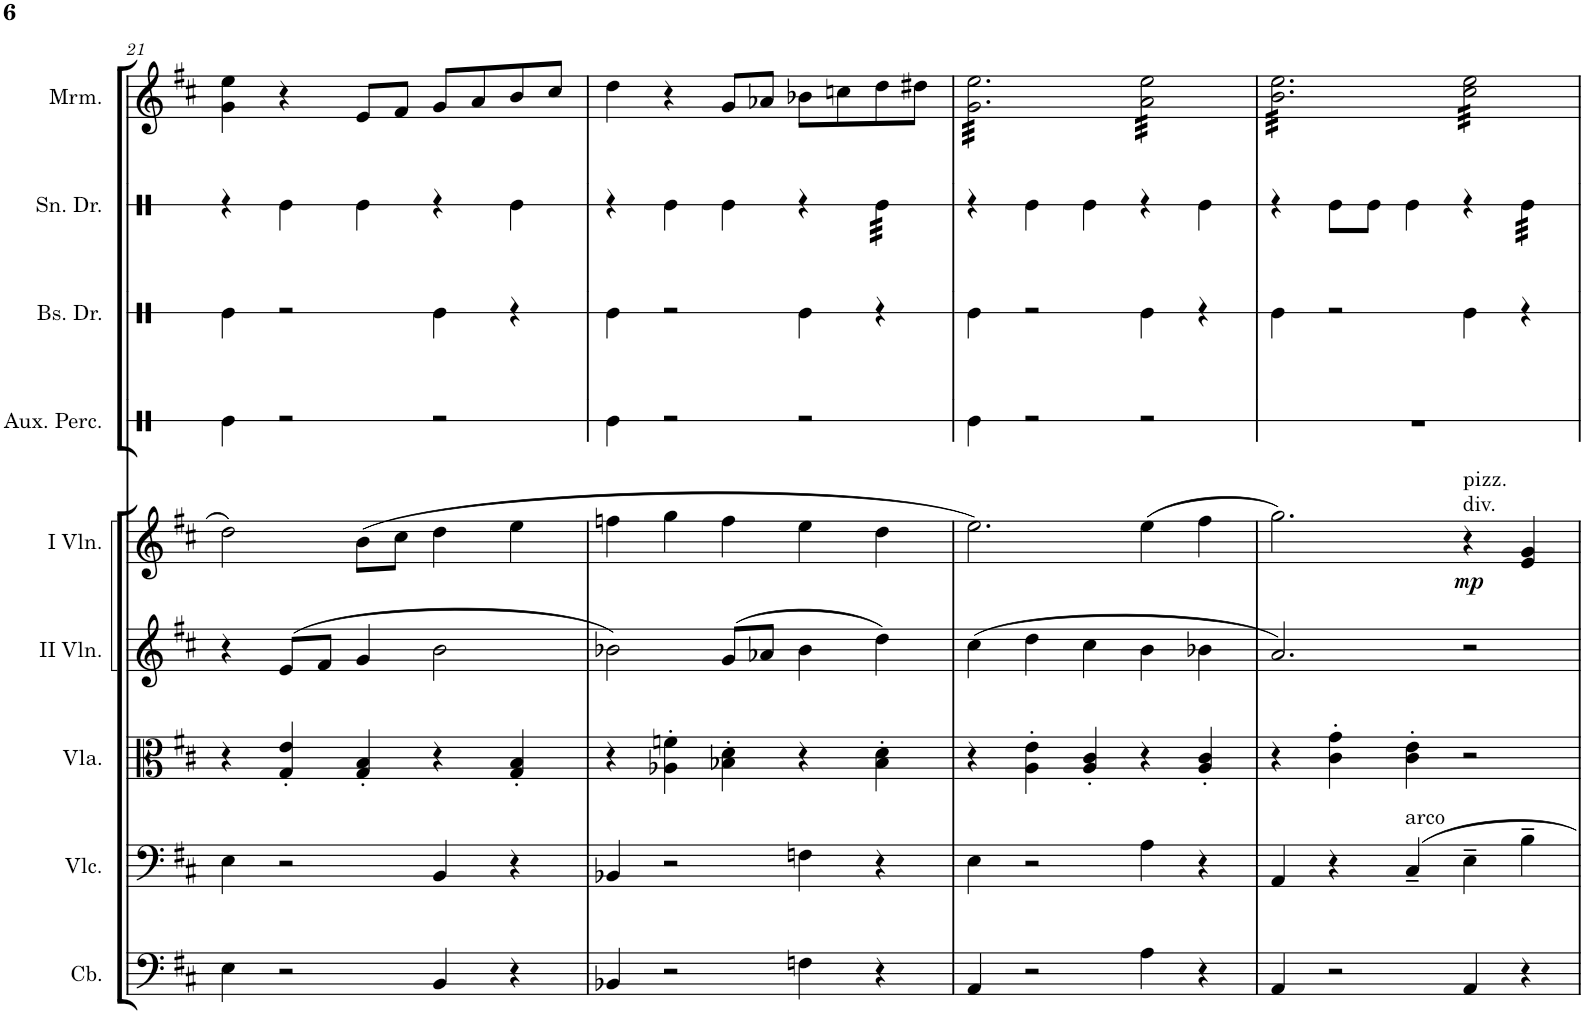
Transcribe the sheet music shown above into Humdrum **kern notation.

**kern	**kern	**kern	**kern	**kern	**dynam	**kern	**kern	**kern	**kern
*part9	*part8	*part7	*part6	*part5	*part5	*part4	*part3	*part2	*part1
*staff9	*staff8	*staff7	*staff6	*staff5	*staff5	*staff4	*staff3	*staff2	*staff1
*I"Contrabasses	*I"Violoncellos	*I"Violas	*I"Second Violins	*I"First Violins	*	*I"Auxiliary Percussion (Triangle, Mark Tree)	*I"Bass Drum	*I"Snare Drum	*I"Marimba
*I'Cb.	*I'Vlc.	*I'Vla.	*	*	*	*I'Aux. Perc.	*I'Bs. Dr.	*I'Sn. Dr.	*I'Mrm.
!!LO:PB:g=z
*clefF4	*clefF4	*clefC3	*clefG2	*clefG2	*	*clefX	*clefX	*clefX	*clefG2
*Trd7c12	*	*	*	*	*	*	*	*	*
*k[f#c#]	*k[f#c#]	*k[f#c#]	*k[f#c#]	*k[f#c#]	*	*k[]	*k[]	*k[]	*k[f#c#]
*M5/4	*M5/4	*M5/4	*M5/4	*M5/4	*	*M5/4	*M5/4	*M5/4	*M5/4
=21	=21	=21	=21	=21	=21	=21	=21	=21	=21
4E\	4E\	4r	4r	2dd\	.	4Re\	4Re\	4r	4g\ 4ee\
2r	2r	4G/' 4e/'	(8e/L	.	.	2r	2r	4Re\	4r
.	.	.	8f#/J	.	.	.	.	.	.
.	.	4G/' 4B/'	4g/	(8b\L	.	.	.	4Re\	8e/L
.	.	.	.	8cc#\J	.	.	.	.	8f#/J
4BB/	4BB/	4r	2b\	4dd\	.	2r	4Re\	4r	8g/L
.	.	.	.	.	.	.	.	.	8a/
4r	4r	4G/' 4B/'	.	4ee\	.	.	4r	4Re\	8b/
.	.	.	.	.	.	.	.	.	8cc#/J
=22	=22	=22	=22	=22	=22	=22	=22	=22	=22
4BB-X/	4BB-X/	4r	2b-X\)	4ffn\	.	4Re\	4Re\	4r	4dd\
2r	2r	4A-X\' 4fn\'	.	4gg\	.	2r	2r	4Re\	4r
.	.	4B-X\' 4d\'	(8g/L	4ff\	.	.	.	4Re\	8g/L
.	.	.	8a-X/J	.	.	.	.	.	8a-X/J
4Fn\	4Fn\	4r	4b-\	4ee\	.	2r	4Re\	4r	8b-X\L
.	.	.	.	.	.	.	.	.	8ccn\
*	*	*	*	*	*	*	*	*tremolo	*
4r	4r	4B-\' 4d\'	4dd\)	4dd\	.	.	4r	32Re\LLL	8dd\
.	.	.	.	.	.	.	.	32Re\	.
.	.	.	.	.	.	.	.	32Re\	.
.	.	.	.	.	.	.	.	32Re\	.
.	.	.	.	.	.	.	.	32Re\	8dd#X\J
.	.	.	.	.	.	.	.	32Re\	.
.	.	.	.	.	.	.	.	32Re\	.
.	.	.	.	.	.	.	.	32Re\JJJ	.
*	*	*	*	*	*	*	*	*Xtremolo	*
=23	=23	=23	=23	=23	=23	=23	=23	=23	=23
*	*	*	*	*	*	*	*	*	*tremolo
4AA/	4E\	4r	(4cc#\	2.ee\)	.	4Re\	4Re\	4r	32g\ 32ee\LLL
.	.	.	.	.	.	.	.	.	32g\ 32ee\
.	.	.	.	.	.	.	.	.	32g\ 32ee\
.	.	.	.	.	.	.	.	.	32g\ 32ee\
.	.	.	.	.	.	.	.	.	32g\ 32ee\
.	.	.	.	.	.	.	.	.	32g\ 32ee\
.	.	.	.	.	.	.	.	.	32g\ 32ee\
.	.	.	.	.	.	.	.	.	32g\ 32ee\
2r	2r	4A\' 4e\'	4dd\	.	.	2r	2r	4Re\	32g\ 32ee\
.	.	.	.	.	.	.	.	.	32g\ 32ee\
.	.	.	.	.	.	.	.	.	32g\ 32ee\
.	.	.	.	.	.	.	.	.	32g\ 32ee\
.	.	.	.	.	.	.	.	.	32g\ 32ee\
.	.	.	.	.	.	.	.	.	32g\ 32ee\
.	.	.	.	.	.	.	.	.	32g\ 32ee\
.	.	.	.	.	.	.	.	.	32g\ 32ee\
.	.	4A/' 4c#/'	4cc#\	.	.	.	.	4Re\	32g\ 32ee\
.	.	.	.	.	.	.	.	.	32g\ 32ee\
.	.	.	.	.	.	.	.	.	32g\ 32ee\
.	.	.	.	.	.	.	.	.	32g\ 32ee\
.	.	.	.	.	.	.	.	.	32g\ 32ee\
.	.	.	.	.	.	.	.	.	32g\ 32ee\
.	.	.	.	.	.	.	.	.	32g\ 32ee\
.	.	.	.	.	.	.	.	.	32g\ 32ee\JJJ
4A\	4A\	4r	4b\	(4ee\	.	2r	4Re\	4r	32a\ 32ee\LLL
.	.	.	.	.	.	.	.	.	32a\ 32ee\
.	.	.	.	.	.	.	.	.	32a\ 32ee\
.	.	.	.	.	.	.	.	.	32a\ 32ee\
.	.	.	.	.	.	.	.	.	32a\ 32ee\
.	.	.	.	.	.	.	.	.	32a\ 32ee\
.	.	.	.	.	.	.	.	.	32a\ 32ee\
.	.	.	.	.	.	.	.	.	32a\ 32ee\
4r	4r	4A/' 4c#/'	4b-X\	4ff#\	.	.	4r	4Re\	32a\ 32ee\
.	.	.	.	.	.	.	.	.	32a\ 32ee\
.	.	.	.	.	.	.	.	.	32a\ 32ee\
.	.	.	.	.	.	.	.	.	32a\ 32ee\
.	.	.	.	.	.	.	.	.	32a\ 32ee\
.	.	.	.	.	.	.	.	.	32a\ 32ee\
.	.	.	.	.	.	.	.	.	32a\ 32ee\
.	.	.	.	.	.	.	.	.	32a\ 32ee\JJJ
=24	=24	=24	=24	=24	=24	=24	=24	=24	=24
4AA/	4AA/	4r	2.a/)	2.gg\)	.	4%5r	4Re\	4r	32b\ 32ee\LLL
.	.	.	.	.	.	.	.	.	32b\ 32ee\
.	.	.	.	.	.	.	.	.	32b\ 32ee\
.	.	.	.	.	.	.	.	.	32b\ 32ee\
.	.	.	.	.	.	.	.	.	32b\ 32ee\
.	.	.	.	.	.	.	.	.	32b\ 32ee\
.	.	.	.	.	.	.	.	.	32b\ 32ee\
.	.	.	.	.	.	.	.	.	32b\ 32ee\
2r	4r	4c#\' 4g\'	.	.	.	.	2r	8Re\L	32b\ 32ee\
.	.	.	.	.	.	.	.	.	32b\ 32ee\
.	.	.	.	.	.	.	.	.	32b\ 32ee\
.	.	.	.	.	.	.	.	.	32b\ 32ee\
.	.	.	.	.	.	.	.	8Re\J	32b\ 32ee\
.	.	.	.	.	.	.	.	.	32b\ 32ee\
.	.	.	.	.	.	.	.	.	32b\ 32ee\
.	.	.	.	.	.	.	.	.	32b\ 32ee\
!	!LO:TX:a:t=arco	!	!	!	!	!	!	!	!
.	4C#~/	4c#\' 4e\'	.	.	.	.	.	4Re\	32b\ 32ee\
.	.	.	.	.	.	.	.	.	32b\ 32ee\
.	.	.	.	.	.	.	.	.	32b\ 32ee\
.	.	.	.	.	.	.	.	.	32b\ 32ee\
.	.	.	.	.	.	.	.	.	32b\ 32ee\
.	.	.	.	.	.	.	.	.	32b\ 32ee\
.	.	.	.	.	.	.	.	.	32b\ 32ee\
.	.	.	.	.	.	.	.	.	32b\ 32ee\JJJ
!	!	!	!	!LO:TX:a:t=div.	!	!	!	!	!
!	!	!	!	!LO:TX:a:t=pizz.	!	!	!	!	!
!	!	!	!	!	!LO:DY:b	!	!	!	!
4AA/	4E~\	2r	2r	4r	mp	.	4Re\	4r	32cc#\ 32ee\LLL
.	.	.	.	.	.	.	.	.	32cc#\ 32ee\
.	.	.	.	.	.	.	.	.	32cc#\ 32ee\
.	.	.	.	.	.	.	.	.	32cc#\ 32ee\
.	.	.	.	.	.	.	.	.	32cc#\ 32ee\
.	.	.	.	.	.	.	.	.	32cc#\ 32ee\
.	.	.	.	.	.	.	.	.	32cc#\ 32ee\
.	.	.	.	.	.	.	.	.	32cc#\ 32ee\
*	*	*	*	*	*	*	*	*tremolo	*
4r	4B~\	.	.	4e/ 4g/	.	.	4r	32Re\LLL	32cc#\ 32ee\
.	.	.	.	.	.	.	.	32Re\	32cc#\ 32ee\
.	.	.	.	.	.	.	.	32Re\	32cc#\ 32ee\
.	.	.	.	.	.	.	.	32Re\	32cc#\ 32ee\
.	.	.	.	.	.	.	.	32Re\	32cc#\ 32ee\
.	.	.	.	.	.	.	.	32Re\	32cc#\ 32ee\
.	.	.	.	.	.	.	.	32Re\	32cc#\ 32ee\
.	.	.	.	.	.	.	.	32Re\JJJ	32cc#\ 32ee\JJJ
*	*	*	*	*	*	*	*	*	*Xtremolo
*	*	*	*	*	*	*	*	*Xtremolo	*
=	=	=	=	=	=	=	=	=	=
*-	*-	*-	*-	*-	*-	*-	*-	*-	*-
